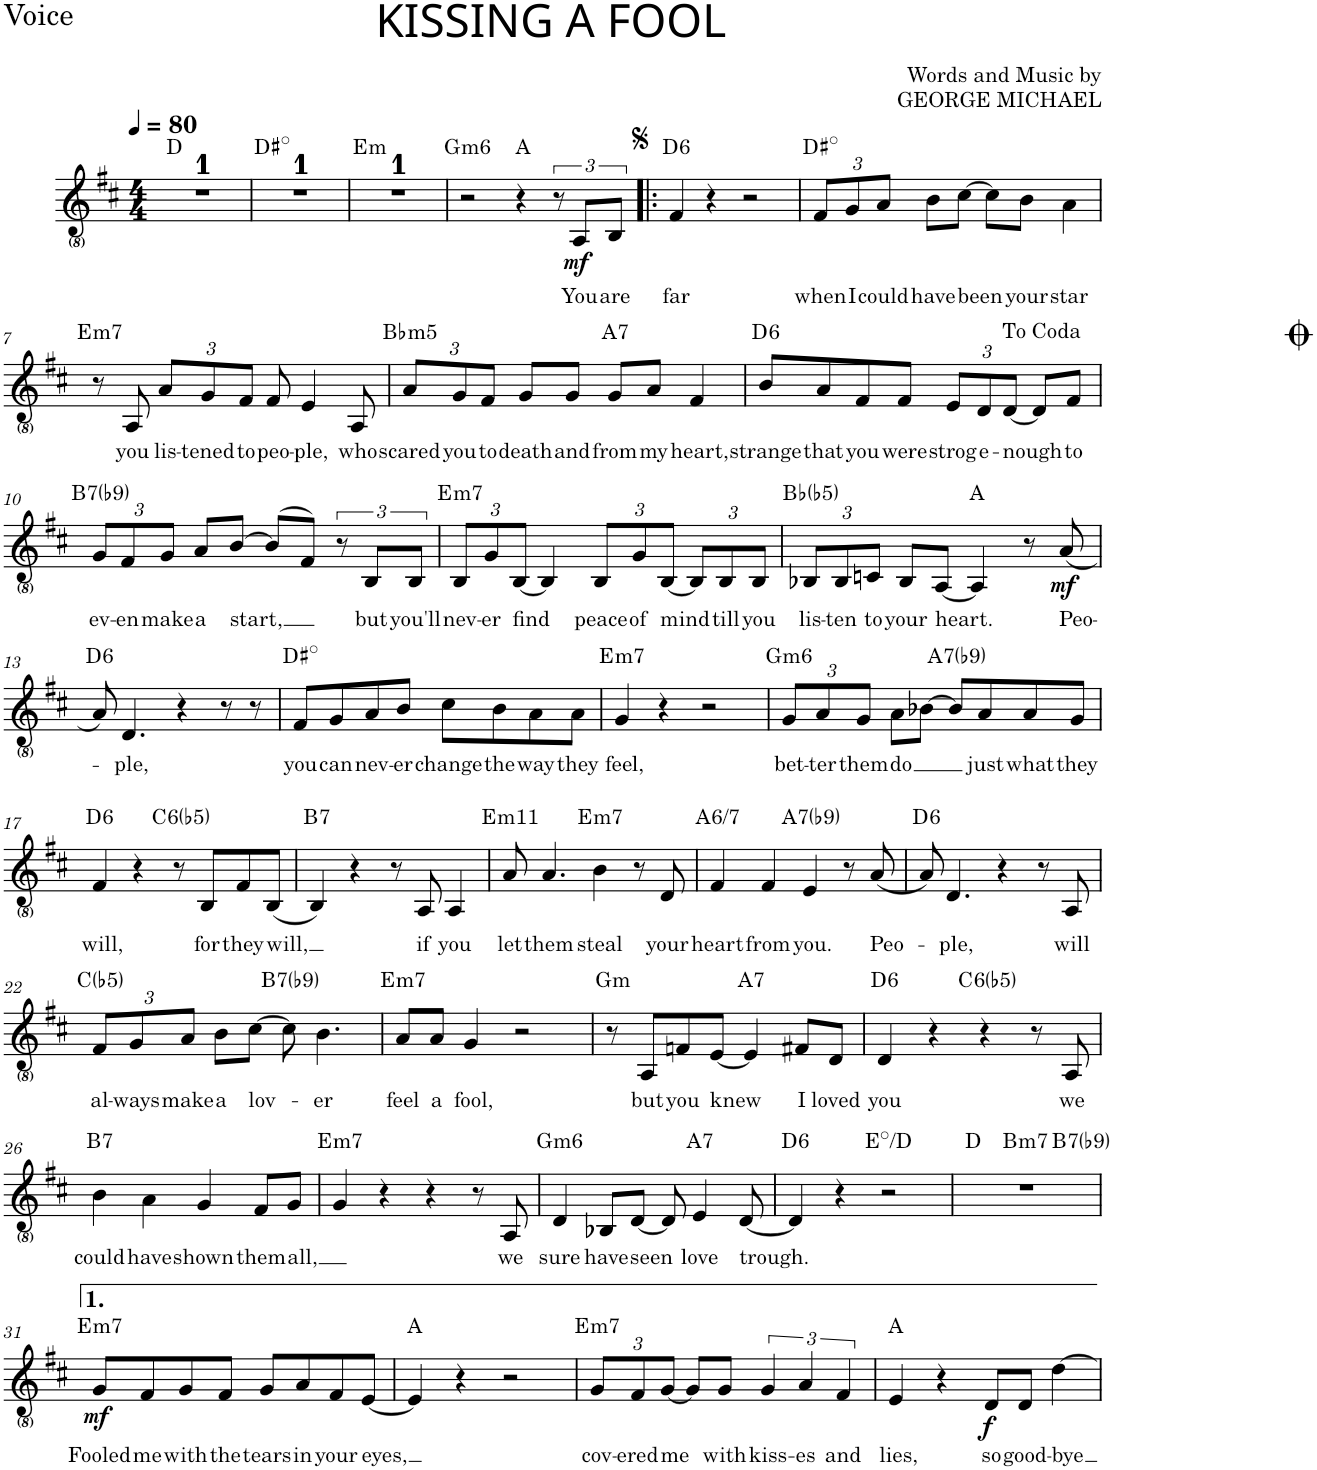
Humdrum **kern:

**kern	**text	**dynam	**harte
*part1	*part1	*part1	*part1
*staff1	*staff1	*staff1	*
*I"Voz	*	*	*
*I'V	*	*	*
*clefG2	*	*	*
*k[f#c#]	*	*	*
*M4/4	*	*	*
*MM80	*	*	*
=1	=1	=1	=1
1r	.	.	D:maj
=2	=2	=2	=2
1r	.	.	D#:dim
=3	=3	=3	=3
!	!	!	!LO:H:kt=m
1r	.	.	E:min
=4	=4	=4	=4
!	!	!	!LO:H:kt=m6
2r	.	.	G:min6
4r	.	.	A:maj
12r	.	.	.
!	!LO:LY:b	!LO:DY:b	!
12A/L	You	mf	.
!	!LO:LY:b	!	!
12B/J	are	.	.
=5!|:	=5!|:	=5!|:	=5!|:
!	!LO:LY:b	!	!LO:H:kt=6
4f#/	far	.	D:maj6
4r	.	.	.
2r	.	.	.
=6	=6	=6	=6
*Xbrackettup	*	*	*
!	!LO:LY:b	!	!
12f#/L	when	.	D#:dim
!	!LO:LY:b	!	!
12g/	I	.	.
!	!LO:LY:b	!	!
12a/J	could	.	.
!	!LO:LY:b	!	!
8b\L	have	.	.
!	!LO:LY:b	!	!
[>8cc#\J	been	.	.
8cc#\L]	.	.	.
!	!LO:LY:b	!	!
8b\J	your	.	.
!	!LO:LY:b	!	!
4a\	star	.	.
!!LO:LB:g=z
=7	=7	=7	=7
!	!	!	!LO:H:kt=m7
8r	.	.	E:min7
!	!LO:LY:b	!	!
8A/	you	.	.
!	!LO:LY:b	!	!
12a/L	lis-	.	.
!	!LO:LY:b	!	!
12g/	-tened	.	.
!	!LO:LY:b	!	!
12f#/J	to	.	.
!	!LO:LY:b	!	!
8f#/	peo-	.	.
!	!LO:LY:b	!	!
4e/	-ple,	.	.
!	!LO:LY:b	!	!
8A/	who	.	.
=8	=8	=8	=8
!	!LO:LY:b	!	!LO:H:kt=m5
12a/L	scared	.	Bb:(1,5)
!	!LO:LY:b	!	!
12g/	you	.	.
!	!LO:LY:b	!	!
12f#/J	to	.	.
!	!LO:LY:b	!	!
8g/L	death	.	.
!	!LO:LY:b	!	!
8g/J	and	.	.
!	!LO:LY:b	!	!LO:H:kt=7
8g/L	from	.	A:7
!	!LO:LY:b	!	!
8a/J	my	.	.
!	!LO:LY:b	!	!
4f#/	heart,	.	.
=9	=9	=9	=9
!	!LO:LY:b	!	!LO:H:kt=6
8b/L	strange	.	D:maj6
!	!LO:LY:b	!	!
8a/	that	.	.
!	!LO:LY:b	!	!
8f#/	you	.	.
!	!LO:LY:b	!	!
8f#/J	were	.	.
!	!LO:LY:b	!	!
12e/L	strog	.	.
!	!LO:LY:b	!	!
12d/	e-	.	.
!	!LO:LY:b	!	!
[<12d/J	-nough	.	.
8d/L]	.	.	.
!	!LO:LY:b	!	!
8f#/J	to	.	.
!!LO:LB:g=z
=10	=10	=10	=10
!	!LO:LY:b	!	!LO:H:kt=7
12g/L	ev-	.	B:7(b9)
!	!LO:LY:b	!	!
12f#/	-en	.	.
!	!LO:LY:b	!	!
12g/J	make	.	.
!	!LO:LY:b	!	!
8a/L	a	.	.
!	!LO:LY:b	!	!
[>8b/J	start,	.	.
(>8b/L]	.	.	.
8f#/J)	.	.	.
*brackettup	*	*	*
12r	.	.	.
!	!LO:LY:b	!	!
12B/L	but	.	.
!	!LO:LY:b	!	!
12B/J	you'll	.	.
=11	=11	=11	=11
*Xbrackettup	*	*	*
!	!LO:LY:b	!	!LO:H:kt=m7
12B/L	nev-	.	E:min7
!	!LO:LY:b	!	!
12g/	-er	.	.
!	!LO:LY:b	!	!
[12B/J	find	.	.
4B/]	.	.	.
!	!LO:LY:b	!	!
12B/L	peace	.	.
!	!LO:LY:b	!	!
12g/	of	.	.
!	!LO:LY:b	!	!
[12B/J	mind	.	.
12B/L]	.	.	.
!	!LO:LY:b	!	!
12B/	till	.	.
!	!LO:LY:b	!	!
12B/J	you	.	.
=12	=12	=12	=12
!	!LO:LY:b	!	!
12B-X/L	lis-	.	Bb:(3,b5)
!	!LO:LY:b	!	!
12B-/	-ten	.	.
!	!LO:LY:b	!	!
12cn/J	to	.	.
!	!LO:LY:b	!	!
8B-/L	your	.	.
!	!LO:LY:b	!	!
[8A/J	heart.	.	.
4A/]	.	.	A:maj
8r	.	.	.
!	!LO:LY:b	!LO:DY:b	!
(<8a/	Peo-	mf	.
!!LO:LB:g=z
=13	=13	=13	=13
!	!	!	!LO:H:kt=6
8a/)	.	.	D:maj6
!	!LO:LY:b	!	!
4.d/	-ple,	.	.
4r	.	.	.
8r	.	.	.
8r	.	.	.
=14	=14	=14	=14
!	!LO:LY:b	!	!
8f#/L	you	.	D#:dim
!	!LO:LY:b	!	!
8g/	can	.	.
!	!LO:LY:b	!	!
8a/	nev-	.	.
!	!LO:LY:b	!	!
8b/J	-er	.	.
!	!LO:LY:b	!	!
8cc#\L	change	.	.
!	!LO:LY:b	!	!
8b\	the	.	.
!	!LO:LY:b	!	!
8a\	way	.	.
!	!LO:LY:b	!	!
8a\J	they	.	.
=15	=15	=15	=15
!	!LO:LY:b	!	!LO:H:kt=m7
4g/	feel,	.	E:min7
4r	.	.	.
2r	.	.	.
=16	=16	=16	=16
!	!LO:LY:b	!	!LO:H:kt=m6
12g/L	bet-	.	G:min6
!	!LO:LY:b	!	!
12a/	-ter	.	.
!	!LO:LY:b	!	!
12g/J	them	.	.
!	!LO:LY:b	!	!
8a\L	do	.	.
[>8b-X\J	.	.	.
!	!	!	!LO:H:kt=7
8b-/L]	.	.	A:7(b9)
!	!LO:LY:b	!	!
8a/	just	.	.
!	!LO:LY:b	!	!
8a/	what	.	.
!	!LO:LY:b	!	!
8g/J	they	.	.
!!LO:LB:g=z
=17	=17	=17	=17
!	!LO:LY:b	!	!LO:H:kt=6
4f#/	will,	.	D:maj6
4r	.	.	.
!	!	!	!LO:H:kt=6
8r	.	.	C:(3,b5,6)
!	!LO:LY:b	!	!
8B/L	for	.	.
!	!LO:LY:b	!	!
8f#/	they	.	.
!	!LO:LY:b	!	!
(<8B/J	will,	.	.
=18	=18	=18	=18
!	!	!	!LO:H:kt=7
4B/)	.	.	B:7
4r	.	.	.
8r	.	.	.
!	!LO:LY:b	!	!
8A/	if	.	.
!	!LO:LY:b	!	!
4A/	you	.	.
=19	=19	=19	=19
!	!LO:LY:b	!	!LO:H:kt=m11
8a/	let	.	E:min9(11)
!	!LO:LY:b	!	!
4.a/	them	.	.
!	!LO:LY:b	!	!LO:H:kt=m7
4b\	steal	.	E:min7
8r	.	.	.
!	!LO:LY:b	!	!
8d/	your	.	.
=20	=20	=20	=20
!	!LO:LY:b	!	!LO:H:kt=6/7
4f#/	heart	.	A:maj
!	!LO:LY:b	!	!
4f#/	from	.	.
!	!LO:LY:b	!	!LO:H:kt=7
4e/	you.	.	A:7(b9)
8r	.	.	.
!	!LO:LY:b	!	!
(<8a/	Peo-	.	.
=21	=21	=21	=21
!	!	!	!LO:H:kt=6
8a/)	.	.	D:maj6
!	!LO:LY:b	!	!
4.d/	-ple,	.	.
4r	.	.	.
8r	.	.	.
!	!LO:LY:b	!	!
8A/	will	.	.
!!LO:LB:g=z
=22	=22	=22	=22
!	!LO:LY:b	!	!
12f#/L	al-	.	C:(3,b5)
!	!LO:LY:b	!	!
12g/	-ways	.	.
!	!LO:LY:b	!	!
12a/J	make	.	.
!	!LO:LY:b	!	!
8b\L	a	.	.
!	!LO:LY:b	!	!
[>8cc#\J	lov-	.	.
!	!	!	!LO:H:kt=7
8cc#\]	.	.	B:7(b9)
!	!LO:LY:b	!	!
4.b\	-er	.	.
=23	=23	=23	=23
!	!LO:LY:b	!	!LO:H:kt=m7
8a/L	feel	.	E:min7
!	!LO:LY:b	!	!
8a/J	a	.	.
!	!LO:LY:b	!	!
4g/	fool,	.	.
2r	.	.	.
=24	=24	=24	=24
!	!	!	!LO:H:kt=m
8r	.	.	G:min
!	!LO:LY:b	!	!
8A/L	but	.	.
!	!LO:LY:b	!	!
8fn/	you	.	.
!	!LO:LY:b	!	!
[<8e/J	knew	.	.
!	!	!	!LO:H:kt=7
4e/]	.	.	A:7
!	!LO:LY:b	!	!
8f#X/L	I	.	.
!	!LO:LY:b	!	!
8d/J	loved	.	.
=25	=25	=25	=25
!	!LO:LY:b	!	!LO:H:kt=6
4d/	you	.	D:maj6
4r	.	.	.
!	!	!	!LO:H:kt=6
4r	.	.	C:(3,b5,6)
8r	.	.	.
!	!LO:LY:b	!	!
8A/	we	.	.
!!LO:LB:g=z
=26	=26	=26	=26
!	!LO:LY:b	!	!LO:H:kt=7
4b\	could	.	B:7
!	!LO:LY:b	!	!
4a\	have	.	.
!	!LO:LY:b	!	!
4g/	shown	.	.
!	!LO:LY:b	!	!
8f#/L	them	.	.
!	!LO:LY:b	!	!
8g/J	all,	.	.
=27	=27	=27	=27
!	!	!	!LO:H:kt=m7
4g/	.	.	E:min7
4r	.	.	.
4r	.	.	.
8r	.	.	.
!	!LO:LY:b	!	!
8A/	we	.	.
=28	=28	=28	=28
!	!LO:LY:b	!	!LO:H:kt=m6
4d/	sure	.	G:min6
!	!LO:LY:b	!	!
8B-X/L	have	.	.
!	!LO:LY:b	!	!
[8d/J	seen	.	.
8d/]	.	.	.
!	!LO:LY:b	!	!LO:H:kt=7
4e/	love	.	A:7
!	!LO:LY:b	!	!
[8d/	trough.	.	.
=29	=29	=29	=29
!	!	!	!LO:H:kt=6
4d/]	.	.	D:maj6
4r	.	.	.
2r	.	.	E:dim/b7
=30	=30	=30	=30
*^	*	*	*
*	*^	*	*	*
1r	2ryy	2.ryy	.	.	D:maj
!	!	!	!	!	!LO:H:kt=m7
.	2ryy	.	.	.	B:min7
!	!	!	!	!	!LO:H:kt=7
.	.	4ryy	.	.	B:7(b9)
!!LO:LB:g=z	!!	!!
=31	=31	=31	=31	=31	=31
!	!	!	!LO:LY:b	!LO:DY:b	!LO:H:kt=m7
*v	*v	*v	*	*	*
8g/L	Fooled	mf	E:min7
!	!LO:LY:b	!	!
8f#/	me	.	.
!	!LO:LY:b	!	!
8g/	with	.	.
!	!LO:LY:b	!	!
8f#/J	the	.	.
!	!LO:LY:b	!	!
8g/L	tears	.	.
!	!LO:LY:b	!	!
8a/	in	.	.
!	!LO:LY:b	!	!
8f#/	your	.	.
!	!LO:LY:b	!	!
[8e/J	eyes,	.	.
=32	=32	=32	=32
4e/]	.	.	A:maj
4r	.	.	.
2r	.	.	.
=33	=33	=33	=33
!	!LO:LY:b	!	!LO:H:kt=m7
12g/L	cov-	.	E:min7
!	!LO:LY:b	!	!
12f#/	-ered	.	.
!	!LO:LY:b	!	!
[12g/J	me	.	.
8g/L]	.	.	.
!	!LO:LY:b	!	!
8g/J	with	.	.
*brackettup	*	*	*
!	!LO:LY:b	!	!
6g/	kiss-	.	.
!	!LO:LY:b	!	!
6a/	-es	.	.
!	!LO:LY:b	!	!
6f#/	and	.	.
=34	=34	=34	=34
!	!LO:LY:b	!	!
4e/	lies,	.	A:maj
4r	.	.	.
!	!LO:LY:b	!LO:DY:b	!
8d/L	so	f	.
!	!LO:LY:b	!	!
8d/J	good-	.	.
!	!LO:LY:b	!	!
[>4dd\	-bye	.	.
=	=	=	=
*-	*-	*-	*-
